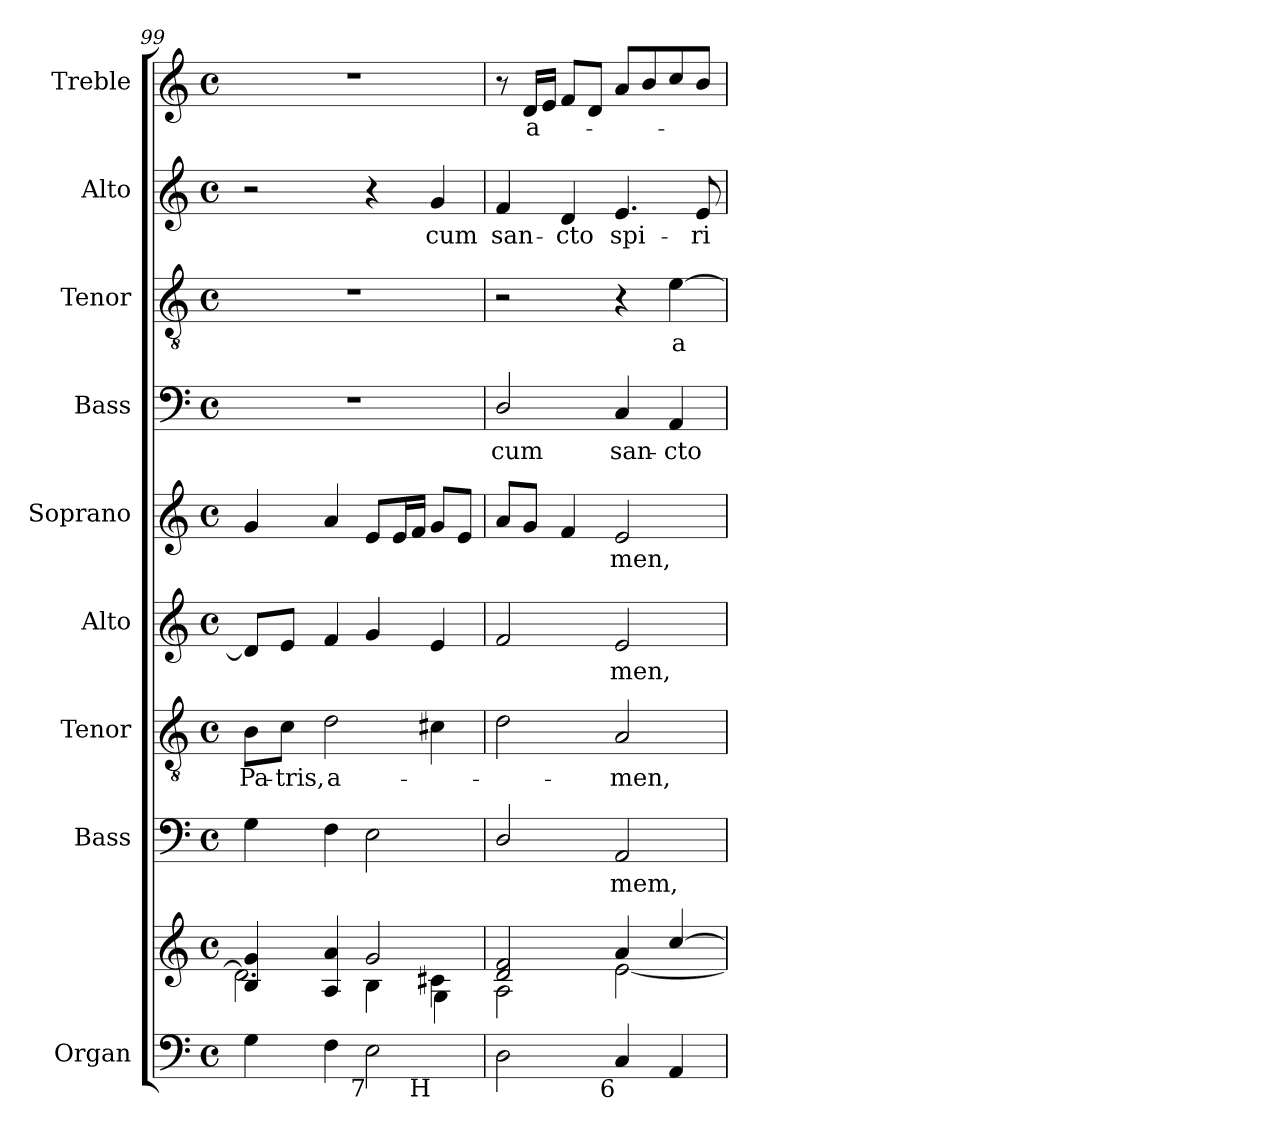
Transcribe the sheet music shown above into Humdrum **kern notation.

**kern	**kern	**kern	**text	**kern	**text	**kern	**text	**kern	**text	**kern	**text	**kern	**text	**kern	**text	**kern	**text
*part9	*part9	*part8	*part8	*part7	*part7	*part6	*part6	*part5	*part5	*part4	*part4	*part3	*part3	*part2	*part2	*part1	*part1
*staff10	*staff9	*staff8	*staff8	*staff7	*staff7	*staff6	*staff6	*staff5	*staff5	*staff4	*staff4	*staff3	*staff3	*staff2	*staff2	*staff1	*staff1
*I"Organ	*	*I"Bass	*	*I"Tenor	*	*I"Alto	*	*I"Soprano	*	*I"Bass	*	*I"Tenor	*	*I"Alto	*	*I"Treble	*
*I'Org.	*	*I'B.	*	*I'T.	*	*I'A.	*	*I'S.	*	*I'B.	*	*I'T.	*	*I'A.	*	*I'Tr.	*
*clefF4	*clefG2	*clefF4	*	*clefGv2	*	*clefG2	*	*clefG2	*	*clefF4	*	*clefGv2	*	*clefG2	*	*clefG2	*
*	*	*	*	*ITrd7c12	*	*	*	*	*	*	*	*ITrd7c12	*	*	*	*	*
*k[]	*k[]	*k[]	*	*k[]	*	*k[]	*	*k[]	*	*k[]	*	*k[]	*	*k[]	*	*k[]	*
*C:	*C:	*C:	*	*C:	*	*C:	*	*C:	*	*C:	*	*C:	*	*C:	*	*C:	*
*M4/4	*M4/4	*M4/4	*	*M4/4	*	*M4/4	*	*M4/4	*	*M4/4	*	*M4/4	*	*M4/4	*	*M4/4	*
*met(c)	*met(c)	*met(c)	*	*met(c)	*	*met(c)	*	*met(c)	*	*met(c)	*	*met(c)	*	*met(c)	*	*met(c)	*
=99	=99	=99	=99	=99	=99	=99	=99	=99	=99	=99	=99	=99	=99	=99	=99	=99	=99
*	*^	*	*	*	*	*	*	*	*	*	*	*	*	*	*	*	*
*	*	*^	*	*	*	*	*	*	*	*	*	*	*	*	*	*	*	*
!	!	!	!	!	!	!	!LO:LY:b:color=#000000	!	!	!	!	!	!	!	!	!	!	!	!
*^	*	*	*	*	*	*	*	*	*	*	*	*	*	*	*	*	*	*	*
4Gi\	2.ryy	4Bi/ 4gi	2.di\]	2ryy	4Gi\	.	8BBi\L	Pa-	8di/L]	.	4gi/	.	1r	.	1r	.	2r	.	1r	.
!	!	!	!	!	!	!	!	!LO:LY:b:color=#000000	!	!	!	!	!	!	!	!	!	!	!	!
.	.	.	.	.	.	.	8Ci\J	-tris,	8ei/J	.	.	.	.	.	.	.	.	.	.	.
!	!	!	!	!	!	!	!	!LO:LY:b:color=#000000	!	!	!	!	!	!	!	!	!	!	!	!
4Fi\	.	4Ai/ 4ai	.	.	4Fi\	.	2Di\	a-	4fi/	.	4ai/	.	.	.	.	.	.	.	.	.
!LO:TX:b:rj:t=7	!	!	!	!	!	!	!	!	!	!	!	!	!	!	!	!	!	!	!	!
2Ei\	.	2gi/	.	4Bi\	2Ei\	.	.	.	4gi/	.	8ei/L	.	.	.	.	.	4r	.	.	.
.	.	.	.	.	.	.	.	.	.	.	16ei/L	.	.	.	.	.	.	.	.	.
.	.	.	.	.	.	.	.	.	.	.	16fi/JJ	.	.	.	.	.	.	.	.	.
!	!LO:TX:b:rj:t=H	!	!	!	!	!	!	!	!	!	!	!	!	!	!	!	!	!	!	!
!	!	!	!	!	!	!	!	!	!	!	!	!	!	!	!	!	!	!LO:LY:b:color=#000000	!	!
.	4ryy	.	4c#Xi\	4Gi\	.	.	4C#Xi\	.	4ei/	.	8gi/L	.	.	.	.	.	4gi/	cum	.	.
.	.	.	.	.	.	.	.	.	.	.	8ei/J	.	.	.	.	.	.	.	.	.
*v	*v	*	*	*	*	*	*	*	*	*	*	*	*	*	*	*	*	*	*	*
*	*	*v	*v	*	*	*	*	*	*	*	*	*	*	*	*	*	*	*	*
=100	=100	=100	=100	=100	=100	=100	=100	=100	=100	=100	=100	=100	=100	=100	=100	=100	=100	=100
*^	*	*	*	*	*	*	*	*	*	*	*	*	*	*	*	*	*	*
!	!	!	!	!	!	!	!	!	!	!	!	!	!LO:LY:b:color=#000000	!	!	!	!	!	!
*v	*v	*	*	*	*	*	*	*	*	*	*	*	*	*	*	*	*	*	*
*^	*	*	*	*	*	*	*	*	*	*	*	*	*	*	*	*	*	*
!	!	!	!	!	!	!	!	!	!	!	!	!	!	!	!	!	!LO:LY:b:color=#000000	!	!
*v	*v	*	*	*	*	*	*	*	*	*	*	*	*	*	*	*	*	*	*
2Di\	2di/ 2fi	2Ai\	2Di/	.	2Di\	.	2fi/	.	8ai/L	.	2Di/	cum	2r	.	4fi/	san-	8r	.
!	!	!	!	!	!	!	!	!	!	!	!	!	!	!	!	!	!	!LO:LY:b:color=#000000
.	.	.	.	.	.	.	.	.	8gi/J	.	.	.	.	.	.	.	16di/LL	a-
.	.	.	.	.	.	.	.	.	.	.	.	.	.	.	.	.	16ei/JJ	.
!	!	!	!	!	!	!	!	!	!	!	!	!	!	!	!	!LO:LY:b:color=#000000	!	!
.	.	.	.	.	.	.	.	.	4fi/	.	.	.	.	.	4di/	-cto	8fi/L	.
.	.	.	.	.	.	.	.	.	.	.	.	.	.	.	.	.	8di/J	.
!	!	!	!	!LO:LY:b:color=#000000	!	!	!	!	!	!	!	!	!	!	!	!	!	!
!	!	!	!	!	!	!LO:LY:b:color=#000000	!	!	!	!	!	!	!	!	!	!	!	!
!	!	!	!	!	!	!	!	!LO:LY:b:color=#000000	!	!	!	!	!	!	!	!	!	!
!	!	!	!	!	!	!	!	!	!	!LO:LY:b:color=#000000	!	!	!	!	!	!	!	!
!	!	!	!	!	!	!	!	!	!	!	!	!LO:LY:b:color=#000000	!	!	!	!	!	!
!LO:TX:b:rj:t=6	!	!	!	!	!	!	!	!	!	!	!	!	!	!	!	!	!	!
!	!	!	!	!	!	!	!	!	!	!	!	!	!	!	!	!LO:LY:b:color=#000000	!	!
4Ci/	4ai/	[2ei\	2AAi/	-mem,	2AAi/	-men,	2ei/	-men,	2ei/	-men,	4Ci/	san-	4r	.	4.ei/	spi-	8ai/L	.
.	.	.	.	.	.	.	.	.	.	.	.	.	.	.	.	.	8bi/	.
!	!	!	!	!	!	!	!	!	!	!	!	!LO:LY:b:color=#000000	!	!	!	!	!	!
!	!	!	!	!	!	!	!	!	!	!	!	!	!	!LO:LY:b:color=#000000	!	!	!	!
4AAi/	[4cci/	.	.	.	.	.	.	.	.	.	4AAi/	-cto	[4Ei\	a-	.	.	8cci/	.
!	!	!	!	!	!	!	!	!	!	!	!	!	!	!	!	!LO:LY:b:color=#000000	!	!
.	.	.	.	.	.	.	.	.	.	.	.	.	.	.	8ei/	-ri-	8bi/J	.
*	*v	*v	*	*	*	*	*	*	*	*	*	*	*	*	*	*	*	*
=	=	=	=	=	=	=	=	=	=	=	=	=	=	=	=	=	=
*-	*-	*-	*-	*-	*-	*-	*-	*-	*-	*-	*-	*-	*-	*-	*-	*-	*-
